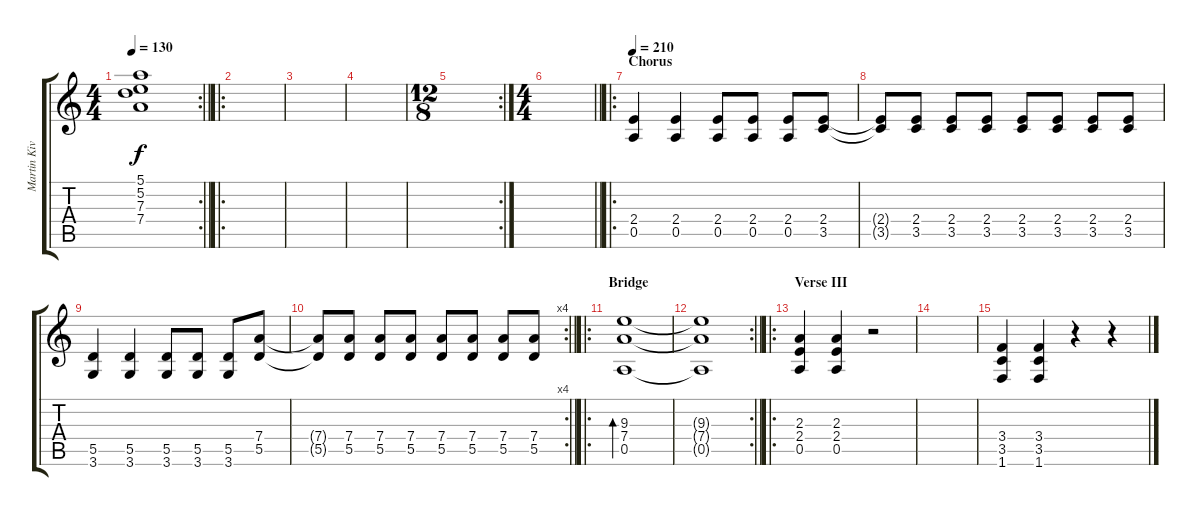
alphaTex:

\track ("Martin Kivi" "Martin Kiv") {instrument overdrivenguitar}
\staff {score tabs}
\tuning (E4 B3 G3 D3 A2 E2) {hide}
\rc 2
\ts (4 4)
\tempo 130
\clef g2
\barLineRight lightlight
\ks c
(5.1{t} 5.2{t} 7.3{t} 7.4{t}).1{dy f} |
\ro
\section ("" "")
|
|
|
\rc 2
\ts (12 8)
|
\ts (4 4)
\barLineRight lightlight
|
\ro
\section ("" "Chorus")
\tempo 210
(2.4 0.5).4{volume 13 instrument overdrivenguitar} (2.4 0.5).4 (2.4 0.5).8 (2.4 0.5).8 (2.4 0.5).8 (2.4 3.5).8 |
(2.4{t} 3.5{t}).8 (2.4 3.5).8 (2.4 3.5).8 (2.4 3.5).8 (2.4 3.5).8 (2.4 3.5).8 (2.4 3.5).8 (2.4 3.5).8 |
(5.5 3.6).4 (5.5 3.6).4 (5.5 3.6).8 (5.5 3.6).8 (5.5 3.6).8 (7.4 5.5).8 |
\rc 4
\barLineRight lightlight
(7.4{t} 5.5{t}).8 (7.4 5.5).8 (7.4 5.5).8 (7.4 5.5).8 (7.4 5.5).8 (7.4 5.5).8 (7.4 5.5).8 (7.4 5.5).8 |
\ro
\section ("" "Bridge")
(9.3 7.4 0.5).1{bd 480 volume 9} |
\rc 2
\barLineRight lightlight
(9.3{t} 7.4{t} 0.5{t}).1 |
\ro
\section ("" "Verse III")
(2.3 2.4 0.5).4{volume 13} (2.3 2.4 0.5).4 r.2 |
|
(3.4 3.5 1.6).4 (3.4 3.5 1.6).4 r.4 r.4
